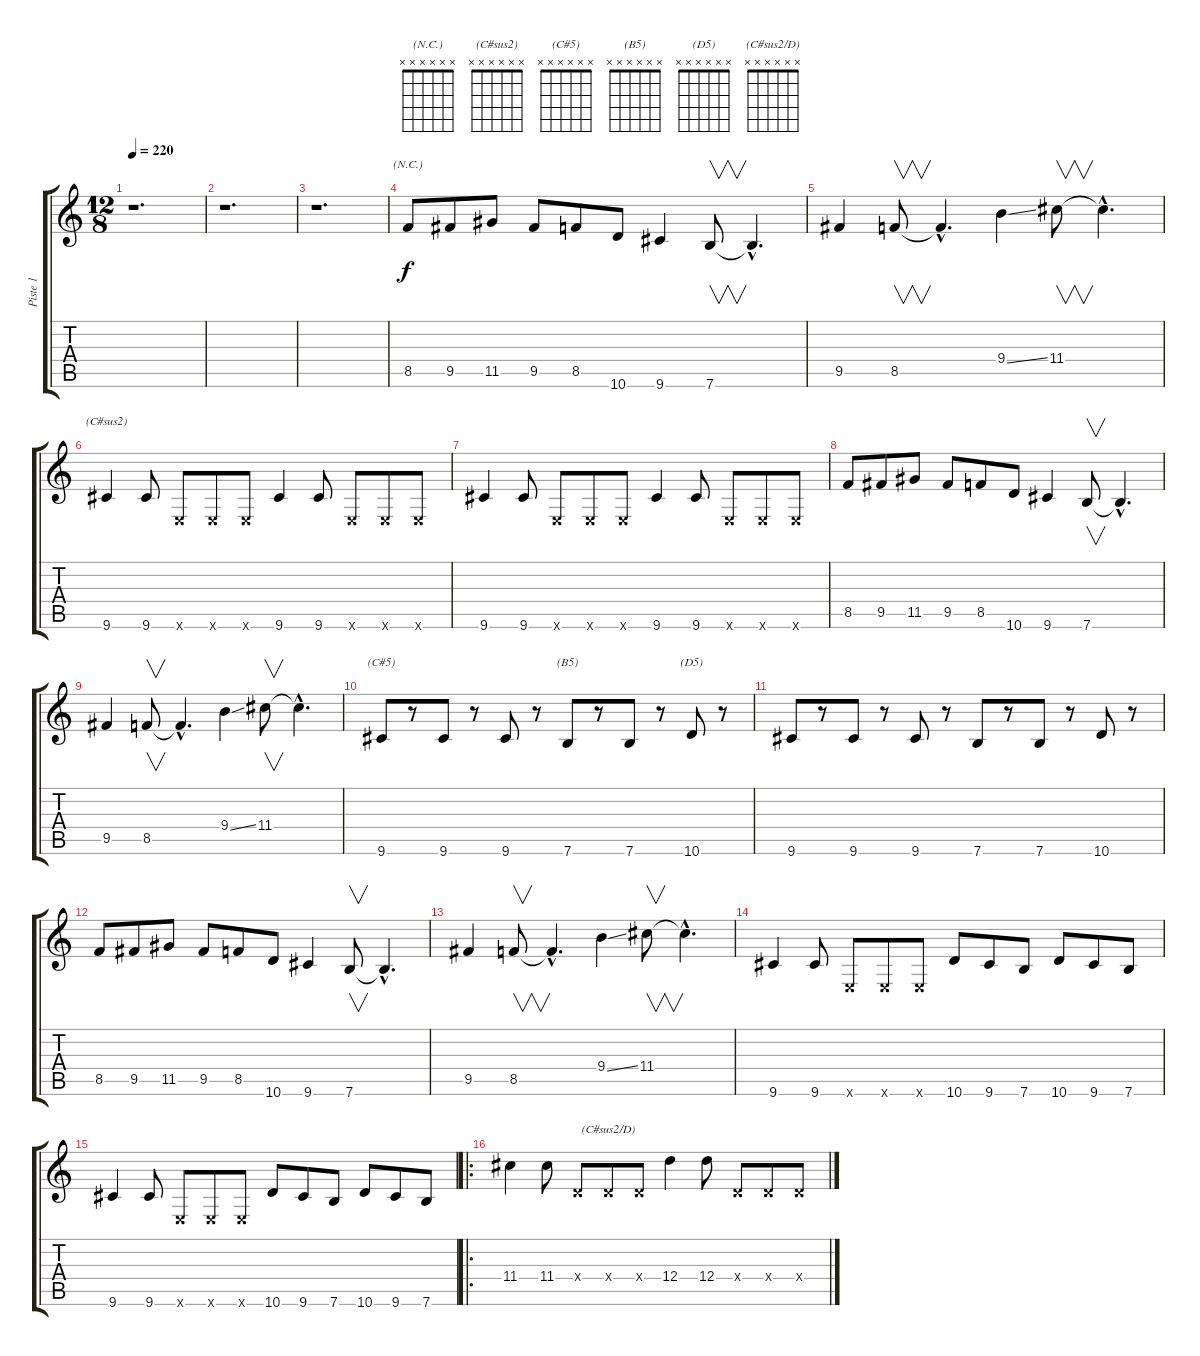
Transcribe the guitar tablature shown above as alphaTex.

\track ("Piste 1" "Piste 1") {instrument electricguitarjazz}
\staff {score tabs}
\tuning (E4 B3 G3 D3 A2 E2) {hide}
\chord ("(N.C.)" x x x x x x) {firstfret 0}
\chord ("(C#sus2)" x x x x x x) {firstfret 0}
\chord ("(C#5)" x x x x x x) {firstfret 0}
\chord ("(B5)" x x x x x x) {firstfret 0}
\chord ("(D5)" x x x x x x) {firstfret 0}
\chord ("(C#sus2/D)" x x x x x x) {firstfret 0}
\ts (12 8)
\tempo 220
\clef g2
\ks c
r.1{d dy f instrument electricguitarjazz} |
r.1{d} |
r.1{d} |
8.5.8{ch "(N.C.)"} 9.5.8 11.5.8 9.5.8 8.5.8 10.6.8 9.6.4 7.6.8{v} 7.6{hac t}.4{d} |
9.5.4 8.5.8{v} 8.5{hac t}.4{d} 9.4{ss}.4 11.4.8{v} 11.4{hac t}.4{d} |
9.6.4{ch "(C#sus2)"} 9.6.8 0.6{x}.8 0.6{x}.8 0.6{x}.8 9.6.4 9.6.8 0.6{x}.8 0.6{x}.8 0.6{x}.8 |
9.6.4 9.6.8 0.6{x}.8 0.6{x}.8 0.6{x}.8 9.6.4 9.6.8 0.6{x}.8 0.6{x}.8 0.6{x}.8 |
8.5.8 9.5.8 11.5.8 9.5.8 8.5.8 10.6.8 9.6.4 7.6.8{v} 7.6{hac t}.4{d} |
9.5.4 8.5.8{v} 8.5{hac t}.4{d} 9.4{ss}.4 11.4.8{v} 11.4{hac t}.4{d} |
9.6.8{ch "(C#5)"} r.8 9.6.8 r.8 9.6.8 r.8 7.6.8{ch "(B5)"} r.8 7.6.8 r.8 10.6.8{ch "(D5)"} r.8 |
9.6.8 r.8 9.6.8 r.8 9.6.8 r.8 7.6.8 r.8 7.6.8 r.8 10.6.8 r.8 |
8.5.8 9.5.8 11.5.8 9.5.8 8.5.8 10.6.8 9.6.4 7.6.8{v} 7.6{hac t}.4{d} |
9.5.4 8.5.8{v} 8.5{hac t}.4{d} 9.4{ss}.4 11.4.8{v} 11.4{hac t}.4{d} |
9.6.4 9.6.8 0.6{x}.8 0.6{x}.8 0.6{x}.8 10.6.8 9.6.8 7.6.8 10.6.8 9.6.8 7.6.8 |
9.6.4 9.6.8 0.6{x}.8 0.6{x}.8 0.6{x}.8 10.6.8 9.6.8 7.6.8 10.6.8 9.6.8 7.6.8 |
\ro
11.4.4 11.4.8 0.4{x}.8 0.4{x}.8{ch "(C#sus2/D)"} 0.4{x}.8 12.4.4 12.4.8 0.4{x}.8 0.4{x}.8 0.4{x}.8
